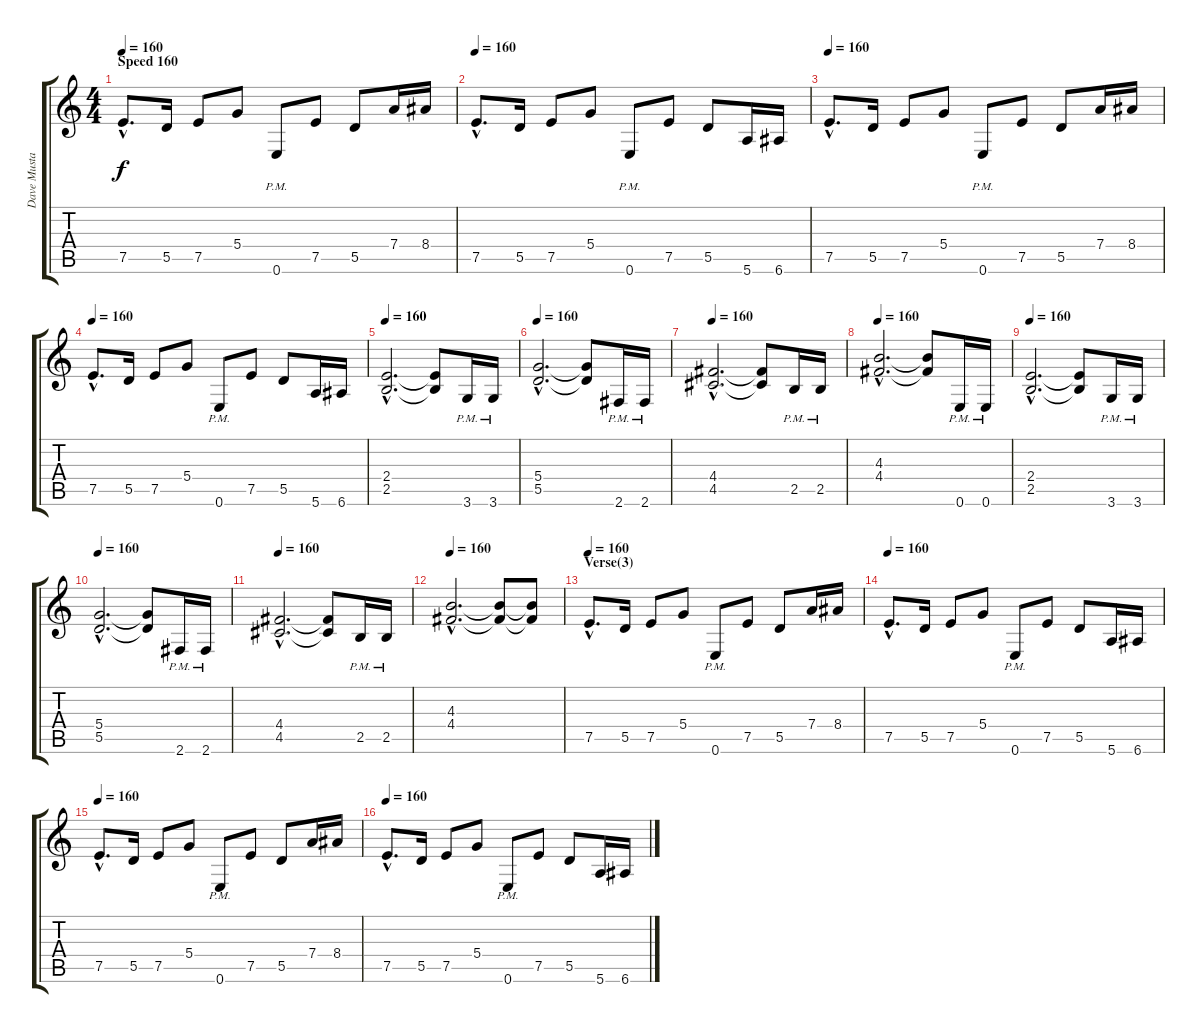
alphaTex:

\track ("Dave Mustaine (Guitar 1)" "Dave Musta") {instrument distortionguitar}
\staff {score tabs}
\tuning (E4 B3 G3 D3 A2 E2) {hide}
\ts (4 4)
\section ("" "Speed 160")
\tempo 160
\clef g2
\ks c
7.5{hac}.8{d dy f} 5.5.16 7.5.8 5.4.8 0.6{pm}.8 7.5.8 5.5.8 7.4.16 8.4.16 |
\tempo 160
7.5{hac}.8{d} 5.5.16 7.5.8 5.4.8 0.6{pm}.8 7.5.8 5.5.8 5.6.16 6.6.16 |
\tempo 160
7.5{hac}.8{d} 5.5.16 7.5.8 5.4.8 0.6{pm}.8 7.5.8 5.5.8 7.4.16 8.4.16 |
\tempo 160
7.5{hac}.8{d} 5.5.16 7.5.8 5.4.8 0.6{pm}.8 7.5.8 5.5.8 5.6.16 6.6.16 |
\tempo 160
(2.4{hac} 2.5{hac}).2{d} (2.4{t} 2.5{t}).8 3.6{pm}.16 3.6{pm}.16 |
\tempo 160
(5.4{hac} 5.5{hac}).2{d} (5.4{t} 5.5{t}).8 2.6{pm}.16 2.6{pm}.16 |
\tempo 160
(4.4{hac} 4.5{hac}).2{d} (4.4{t} 4.5{t}).8 2.5{pm}.16 2.5{pm}.16 |
\tempo 160
(4.3{hac} 4.4{hac}).2{d} (4.3{t} 4.4{t}).8 0.6{pm}.16 0.6{pm}.16 |
\tempo 160
(2.4{hac} 2.5{hac}).2{d} (2.4{t} 2.5{t}).8 3.6{pm}.16 3.6{pm}.16 |
\tempo 160
(5.4{hac} 5.5{hac}).2{d} (5.4{t} 5.5{t}).8 2.6{pm}.16 2.6{pm}.16 |
\tempo 160
(4.4{hac} 4.5{hac}).2{d} (4.4{t} 4.5{t}).8 2.5{pm}.16 2.5{pm}.16 |
\tempo 160
(4.3{hac} 4.4{hac}).2{d} (4.3{t} 4.4{t}).8 (4.3{t} 4.4{t}).8 |
\section ("" "Verse(3)")
\tempo 160
7.5{hac}.8{d} 5.5.16 7.5.8 5.4.8 0.6{pm}.8 7.5.8 5.5.8 7.4.16 8.4.16 |
\tempo 160
7.5{hac}.8{d} 5.5.16 7.5.8 5.4.8 0.6{pm}.8 7.5.8 5.5.8 5.6.16 6.6.16 |
\tempo 160
7.5{hac}.8{d} 5.5.16 7.5.8 5.4.8 0.6{pm}.8 7.5.8 5.5.8 7.4.16 8.4.16 |
\tempo 160
7.5{hac}.8{d} 5.5.16 7.5.8 5.4.8 0.6{pm}.8 7.5.8 5.5.8 5.6.16 6.6.16
